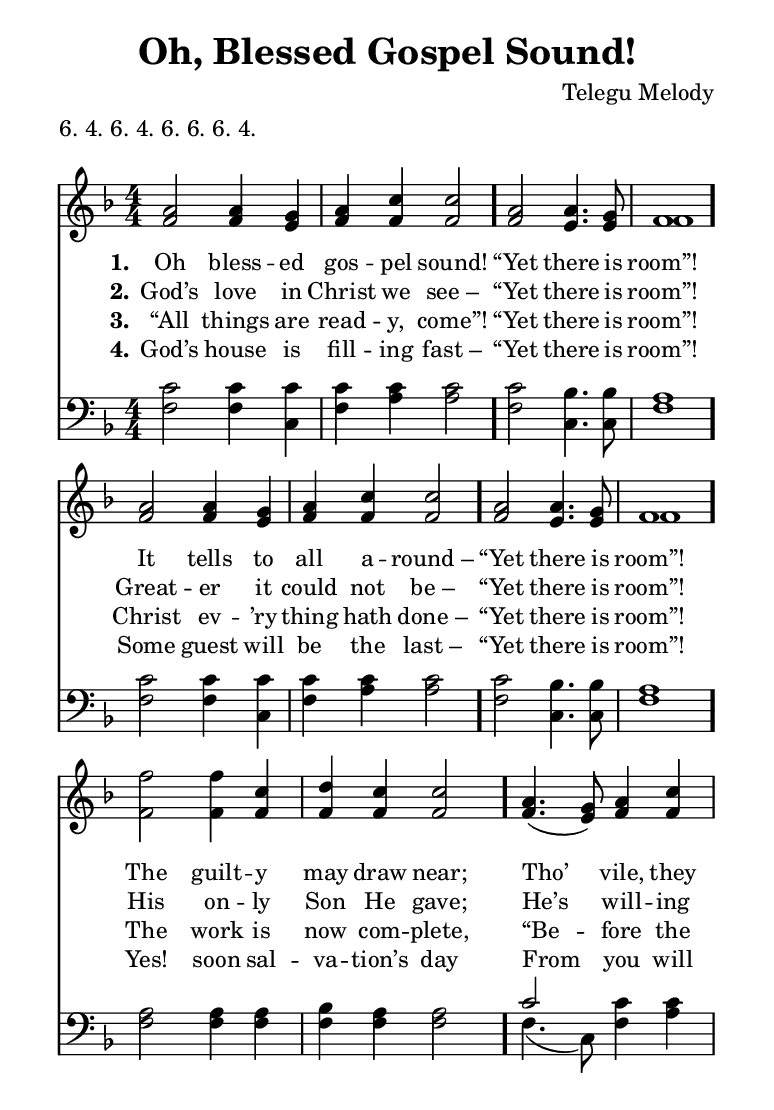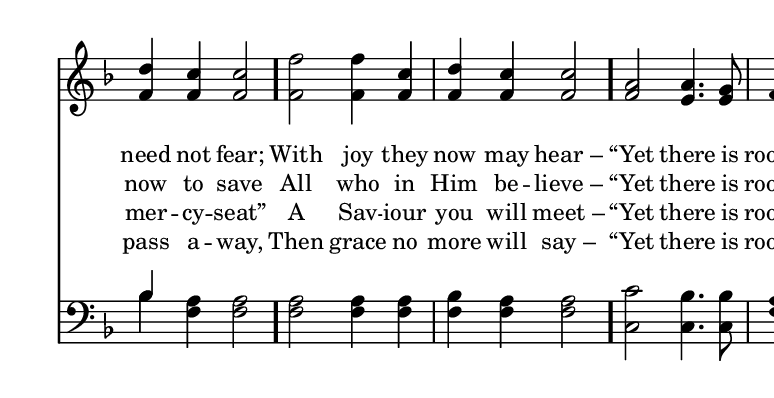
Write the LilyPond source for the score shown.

\include "common/global.ily"
\paper {
  \include "common/paper.ily"
  ragged-bottom = ##t
  system-count = 4
system-system-spacing.padding = 1
system-system-spacing.basic-distance = 1
markup-system-spacing.padding = 0
markup-system-spacing.basic-distance = 0

}

\header{
  %gospel
  hymnnumber = "56"
  title = "Oh, Blessed Gospel Sound!"
  tunename = "Happy Land"
  meter = "6. 4. 6. 4. 6. 6. 6. 4."
  poet = "" % not found at hymnary.org
  composer = "Telegu Melody" % see https://hymnary.org/tune/happy_land
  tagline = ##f
}

% for fermata in MIDI
ta = { \tempo 4=120 }
tb = { \tempo 4=60  }

patternAA = { c2       c4 c4 | c4 c4 c2 }
patternAB = { c4.( c8) c4 c4 | c4 c4 c2 }

patternBA = { c2 c4. c8 | c1 }

global = {
  \include "common/overrides.ily"
  \override Staff.TimeSignature.style = #'numbered
  \time 4/4
  \override Score.MetronomeMark.transparent = ##t % hide all fermata changes too
  \ta
  \key f \major
  \autoBeamOff
}

notesSoprano = {
\global
\relative c'' {

  \changePitch \patternAA { a a g | a c c }
  \changePitch \patternBA { a a g | f } \eogbreak
  \changePitch \patternAA { a a g | a c c }
  \changePitch \patternBA { a a g | f } \eogbreak

  \changePitch \patternAA { f' f c | d c c }
  \changePitch \patternAB { a g a c | d c c } \eogbreak
  \changePitch \patternAA { f f c | d c c }
  \changePitch \patternBA { a a g | f }

  \bar "|."

}
}

notesAlto = {
\global
\relative e' {

  \changePitch \patternAA { f f e | f f f }
  \changePitch \patternBA { f e e | f }
  \changePitch \patternAA { f f e | f f f }
  \changePitch \patternBA { f e e | f }

  \changePitch \patternAA { f f f | f f f }
  \changePitch \patternAB { f e f f | f f f }
  \changePitch \patternAA { f f f | f f f }
  \changePitch \patternBA { f e e | f }

}
}

notesTenor = {
\global
\relative a {

  \changePitch \patternAA { c c c | c c c }
  \changePitch \patternBA { c bes bes | a }
  \changePitch \patternAA { c c c | c c c }
  \changePitch \patternBA { c bes bes | a }

  \changePitch \patternAA { a a a | bes a a }
  \changePitch \patternAA { c c c | bes a a }
  \changePitch \patternAA { a a a | bes a a }
  \changePitch \patternBA { c bes bes | a }

}
}

notesBass = {
\global
\relative f {

  \changePitch \patternAA { f f c | f a a }
  \changePitch \patternBA { f c c | f }
  \changePitch \patternAA { f f c | f a a }
  \changePitch \patternBA { f c c | f }

  \changePitch \patternAA { f f f | f f f }
  \changePitch \patternAB { f c f a | bes f f }
  \changePitch \patternAA { f f f | f f f }
  \changePitch \patternBA { c c c | f }

}
}

wordsA = \lyricmode {
\set stanza = "1."

Oh bless -- ed gos -- pel sound! \bar "."
“Yet there is room”! \bar "."
It tells to all a -- round_– \bar "."
“Yet there is room”! \bar "."
The guilt -- y may draw near; \bar "."
Tho’ vile, they need not fear; \bar "."
With joy they now may hear_– \bar "."
“Yet there is room”! \bar "."

}

wordsB = \lyricmode {
\set stanza = "2."

God’s love in Christ we see_–
“Yet there is room”!
Great -- er it could not be_–
“Yet there is room”!
His on -- ly Son He gave;
He’s will -- ing now to save
All who in Him be -- lieve_–
“Yet there is room”!

}

wordsC = \lyricmode {
\set stanza = "3."

“All things are read -- y, come”!
“Yet there is room”!
Christ ev -- ’ry -- thing hath done_–
“Yet there is room”!
The work is now com -- plete,
“Be -- fore the mer -- cy -- seat”
A Sav -- iour you will meet_–
“Yet there is room”!

}

wordsD = \lyricmode {
\set stanza = "4."

God’s house is fill -- ing fast_–
“Yet there is room”!
Some guest will be the last_–
“Yet there is room”!
Yes! soon sal -- va -- tion’s day
From you will pass a -- way,
Then grace no more will say_–
“Yet there is room”!

}

\score {
  \context ChoirStaff <<
    \context Staff = upper <<
      \set Staff.autoBeaming = ##f
      \set ChoirStaff.systemStartDelimiter = #'SystemStartBar
      \set ChoirStaff.printPartCombineTexts = ##f
      \partcombine #'(2 . 11) \notesSoprano \notesAlto
      \context NullVoice = sopranos { \voiceOne << \notesSoprano >> }
      \context Lyrics = one   \lyricsto sopranos \wordsA
      \context Lyrics = two   \lyricsto sopranos \wordsB
      \context Lyrics = three \lyricsto sopranos \wordsC
      \context Lyrics = four  \lyricsto sopranos \wordsD
    >>
    \context Staff = men <<
      \set Staff.autoBeaming = ##f
      \clef bass
      \set ChoirStaff.printPartCombineTexts = ##f
      \partcombine #'(2 . 11) \notesTenor \notesBass
    >>
  >>
  \layout {
    \include "common/layout.ily"
  }
  #(cond ((ly:get-option 'eog-midi-permitted) #{ \midi{
    \include "common/midi.ily"
  } #}))
}

\version "2.19.49"  % necessary for upgrading to future LilyPond versions.

% vi:set et ts=2 sw=2 ai nocindent syntax=lilypond:
